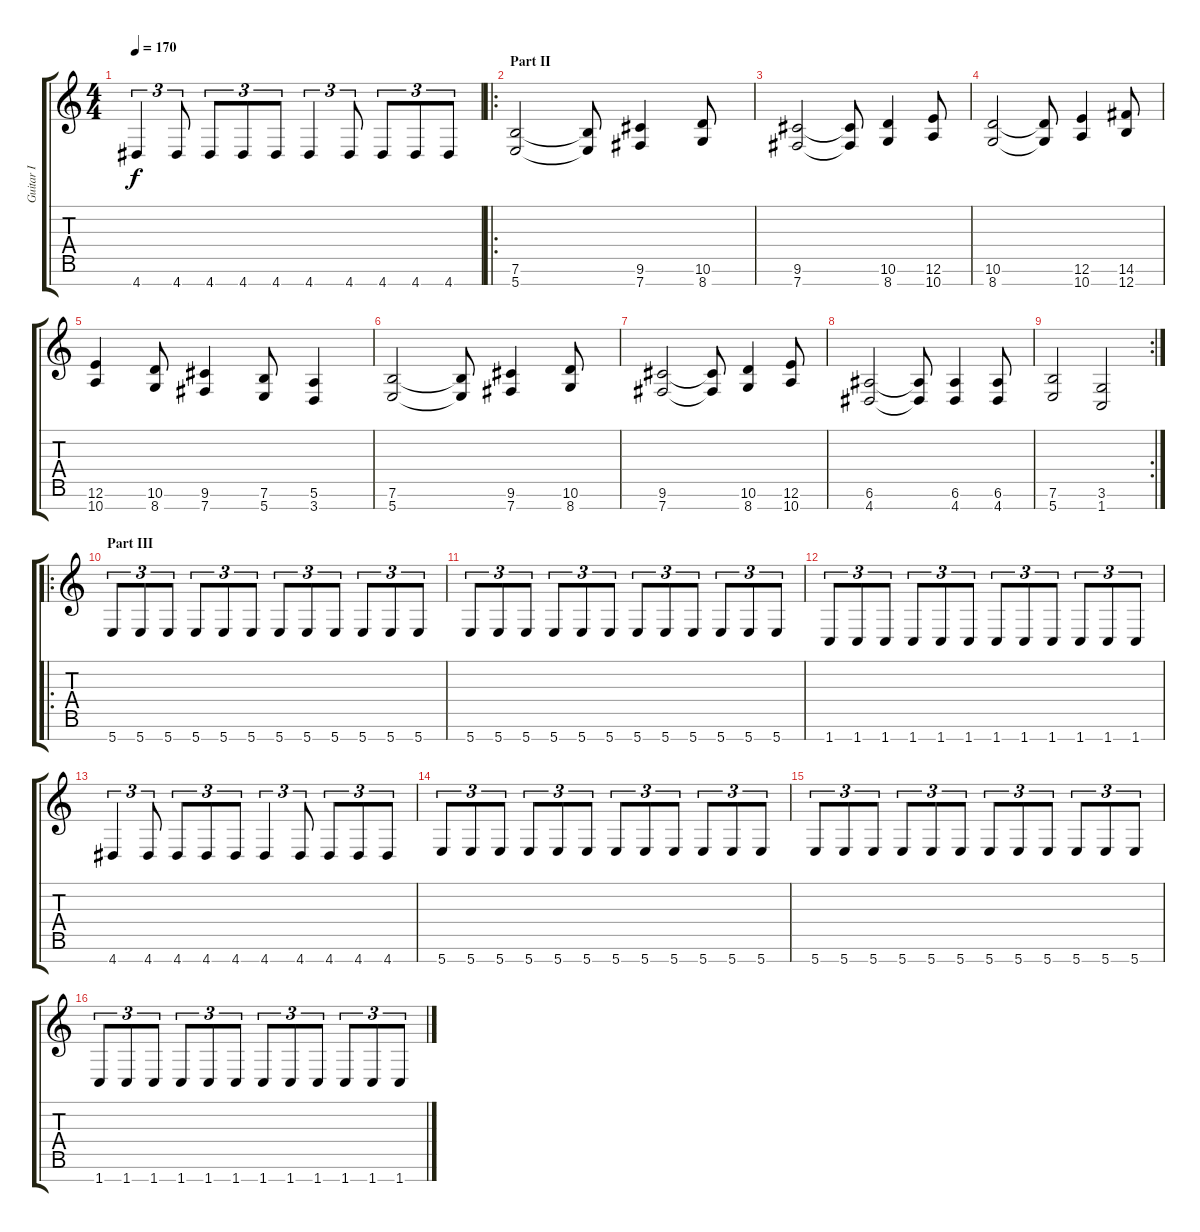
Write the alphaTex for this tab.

\track ("Guitar I" "Guitar I") {instrument distortionguitar}
\staff {score tabs}
\tuning (E4 B3 G3 D3 A2 E2 B1) {hide}
\ts (4 4)
\tempo 170
\clef g2
\ks c
4.7.4{tu (3 2) dy f} 4.7.8{tu (3 2)} 4.7.8{tu (3 2)} 4.7.8{tu (3 2)} 4.7.8{tu (3 2)} 4.7.4{tu (3 2)} 4.7.8{tu (3 2)} 4.7.8{tu (3 2)} 4.7.8{tu (3 2)} 4.7.8{tu (3 2)} |
\ro
\section ("" "Part II")
(7.6 5.7).2 (7.6{t} 5.7{t}).8 (9.6 7.7).4 (10.6 8.7).8 |
(9.6 7.7).2 (9.6{t} 7.7{t}).8 (10.6 8.7).4 (12.6 10.7).8 |
(10.6 8.7).2 (10.6{t} 8.7{t}).8 (12.6 10.7).4 (14.6 12.7).8 |
(12.6 10.7).4 (10.6 8.7).8 (9.6 7.7).4 (7.6 5.7).8 (5.6 3.7).4 |
(7.6 5.7).2 (7.6{t} 5.7{t}).8 (9.6 7.7).4 (10.6 8.7).8 |
(9.6 7.7).2 (9.6{t} 7.7{t}).8 (10.6 8.7).4 (12.6 10.7).8 |
(6.6 4.7).2 (6.6{t} 4.7{t}).8 (6.6 4.7).4 (6.6 4.7).8 |
\rc 2
(7.6 5.7).2 (3.6 1.7).2 |
\ro
\section ("" "Part III")
5.7.8{tu (3 2)} 5.7.8{tu (3 2)} 5.7.8{tu (3 2)} 5.7.8{tu (3 2)} 5.7.8{tu (3 2)} 5.7.8{tu (3 2)} 5.7.8{tu (3 2)} 5.7.8{tu (3 2)} 5.7.8{tu (3 2)} 5.7.8{tu (3 2)} 5.7.8{tu (3 2)} 5.7.8{tu (3 2)} |
5.7.8{tu (3 2)} 5.7.8{tu (3 2)} 5.7.8{tu (3 2)} 5.7.8{tu (3 2)} 5.7.8{tu (3 2)} 5.7.8{tu (3 2)} 5.7.8{tu (3 2)} 5.7.8{tu (3 2)} 5.7.8{tu (3 2)} 5.7.8{tu (3 2)} 5.7.8{tu (3 2)} 5.7.8{tu (3 2)} |
1.7.8{tu (3 2)} 1.7.8{tu (3 2)} 1.7.8{tu (3 2)} 1.7.8{tu (3 2)} 1.7.8{tu (3 2)} 1.7.8{tu (3 2)} 1.7.8{tu (3 2)} 1.7.8{tu (3 2)} 1.7.8{tu (3 2)} 1.7.8{tu (3 2)} 1.7.8{tu (3 2)} 1.7.8{tu (3 2)} |
4.7.4{tu (3 2)} 4.7.8{tu (3 2)} 4.7.8{tu (3 2)} 4.7.8{tu (3 2)} 4.7.8{tu (3 2)} 4.7.4{tu (3 2)} 4.7.8{tu (3 2)} 4.7.8{tu (3 2)} 4.7.8{tu (3 2)} 4.7.8{tu (3 2)} |
5.7.8{tu (3 2)} 5.7.8{tu (3 2)} 5.7.8{tu (3 2)} 5.7.8{tu (3 2)} 5.7.8{tu (3 2)} 5.7.8{tu (3 2)} 5.7.8{tu (3 2)} 5.7.8{tu (3 2)} 5.7.8{tu (3 2)} 5.7.8{tu (3 2)} 5.7.8{tu (3 2)} 5.7.8{tu (3 2)} |
5.7.8{tu (3 2)} 5.7.8{tu (3 2)} 5.7.8{tu (3 2)} 5.7.8{tu (3 2)} 5.7.8{tu (3 2)} 5.7.8{tu (3 2)} 5.7.8{tu (3 2)} 5.7.8{tu (3 2)} 5.7.8{tu (3 2)} 5.7.8{tu (3 2)} 5.7.8{tu (3 2)} 5.7.8{tu (3 2)} |
1.7.8{tu (3 2)} 1.7.8{tu (3 2)} 1.7.8{tu (3 2)} 1.7.8{tu (3 2)} 1.7.8{tu (3 2)} 1.7.8{tu (3 2)} 1.7.8{tu (3 2)} 1.7.8{tu (3 2)} 1.7.8{tu (3 2)} 1.7.8{tu (3 2)} 1.7.8{tu (3 2)} 1.7.8{tu (3 2)}
